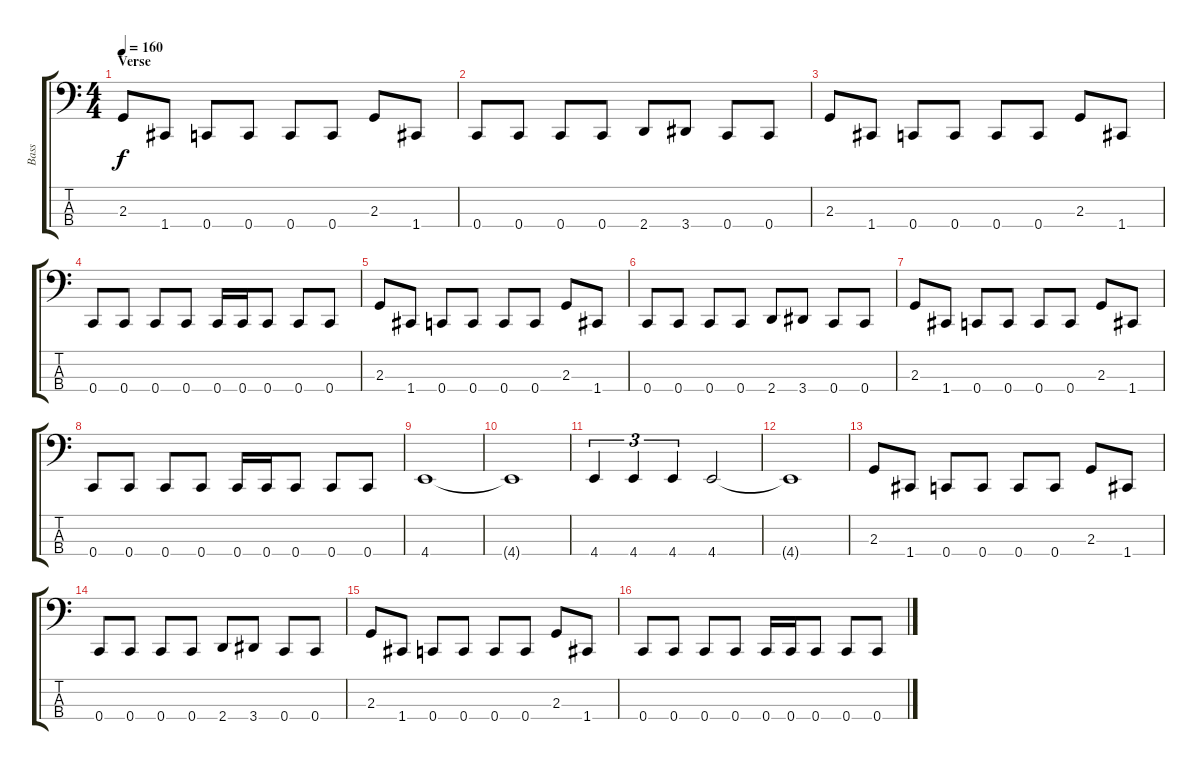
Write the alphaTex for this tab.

\track ("Bass" "Bass") {instrument electricbasspick}
\staff {score tabs}
\tuning (Eb2 Bb1 F1 C1) {hide}
\ts (4 4)
\section ("" "Verse")
\tempo 160
\clef f4
\ks c
2.3.8{dy f} 1.4.8 0.4.8 0.4.8 0.4.8 0.4.8 2.3.8 1.4.8 |
0.4.8 0.4.8 0.4.8 0.4.8 2.4.8 3.4.8 0.4.8 0.4.8 |
2.3.8 1.4.8 0.4.8 0.4.8 0.4.8 0.4.8 2.3.8 1.4.8 |
0.4.8 0.4.8 0.4.8 0.4.8 0.4.16 0.4.16 0.4.8 0.4.8 0.4.8 |
2.3.8 1.4.8 0.4.8 0.4.8 0.4.8 0.4.8 2.3.8 1.4.8 |
0.4.8 0.4.8 0.4.8 0.4.8 2.4.8 3.4.8 0.4.8 0.4.8 |
2.3.8 1.4.8 0.4.8 0.4.8 0.4.8 0.4.8 2.3.8 1.4.8 |
0.4.8 0.4.8 0.4.8 0.4.8 0.4.16 0.4.16 0.4.8 0.4.8 0.4.8 |
4.4.1 |
4.4{t}.1 |
4.4.4{tu (3 2)} 4.4.4{tu (3 2)} 4.4.4{tu (3 2)} 4.4.2 |
4.4{t}.1 |
2.3.8 1.4.8 0.4.8 0.4.8 0.4.8 0.4.8 2.3.8 1.4.8 |
0.4.8 0.4.8 0.4.8 0.4.8 2.4.8 3.4.8 0.4.8 0.4.8 |
2.3.8 1.4.8 0.4.8 0.4.8 0.4.8 0.4.8 2.3.8 1.4.8 |
0.4.8 0.4.8 0.4.8 0.4.8 0.4.16 0.4.16 0.4.8 0.4.8 0.4.8
